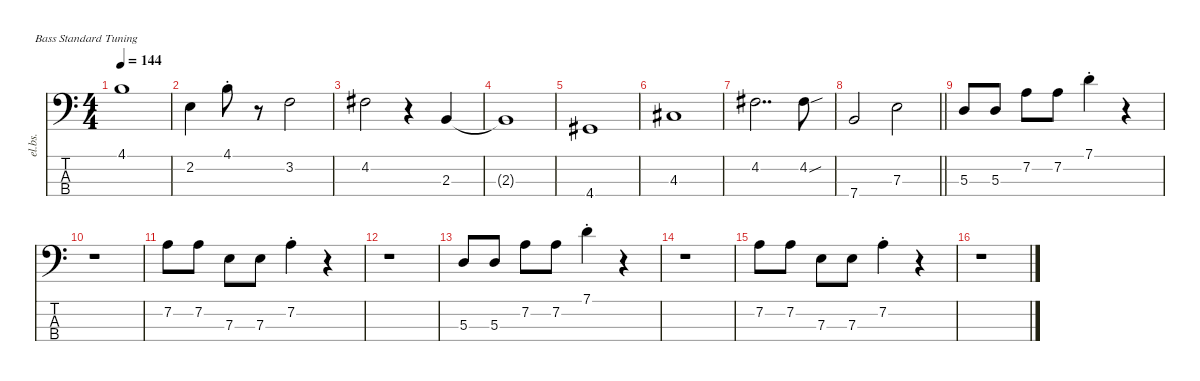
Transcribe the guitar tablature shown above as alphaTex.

\defaultSystemsLayout 4
\hideDynamics
\bracketExtendMode nobrackets
\track ("Electric Bass" "el.bs.") {mute instrument electricbassfinger}
\staff {score tabs}
\tuning (G2 D2 A1 E1)
\ts (4 4)
\tempo 144
\clef f4
\ks c
4.1.1{dy mf beam Down} |
2.2.4{beam Down} 4.1{st}.8{beam Down} r.8{beam Down} 3.2.2{beam Down} |
4.2{acc #}.2{beam Down} r.4{beam Down} 2.3.4{beam Up} |
2.3{t}.1{beam Up} |
4.4{acc #}.1{beam Up} |
4.3{acc #}.1{beam Up} |
4.2{acc #}.2{dd beam Down} 4.2{sou acc #}.8{beam Down} |
\barLineRight lightlight
7.4.2{beam Up} 7.3.2{beam Down} |
5.3.8{beam Up} 5.3.8{beam Up} 7.2.8{beam Down} 7.2.8{beam Down} 7.1{st}.4{beam Down} r.4{beam Down} |
r.1{beam Down} |
7.2.8{beam Down} 7.2.8{beam Down} 7.3.8{beam Down} 7.3.8{beam Down} 7.2{st}.4{beam Down} r.4{beam Down} |
r.1{beam Down} |
5.3.8{beam Up} 5.3.8{beam Up} 7.2.8{beam Down} 7.2.8{beam Down} 7.1{st}.4{beam Down} r.4{beam Down} |
r.1{beam Down} |
7.2.8{beam Down} 7.2.8{beam Down} 7.3.8{beam Down} 7.3.8{beam Down} 7.2{st}.4{beam Down} r.4{beam Down} |
r.1{beam Down}
